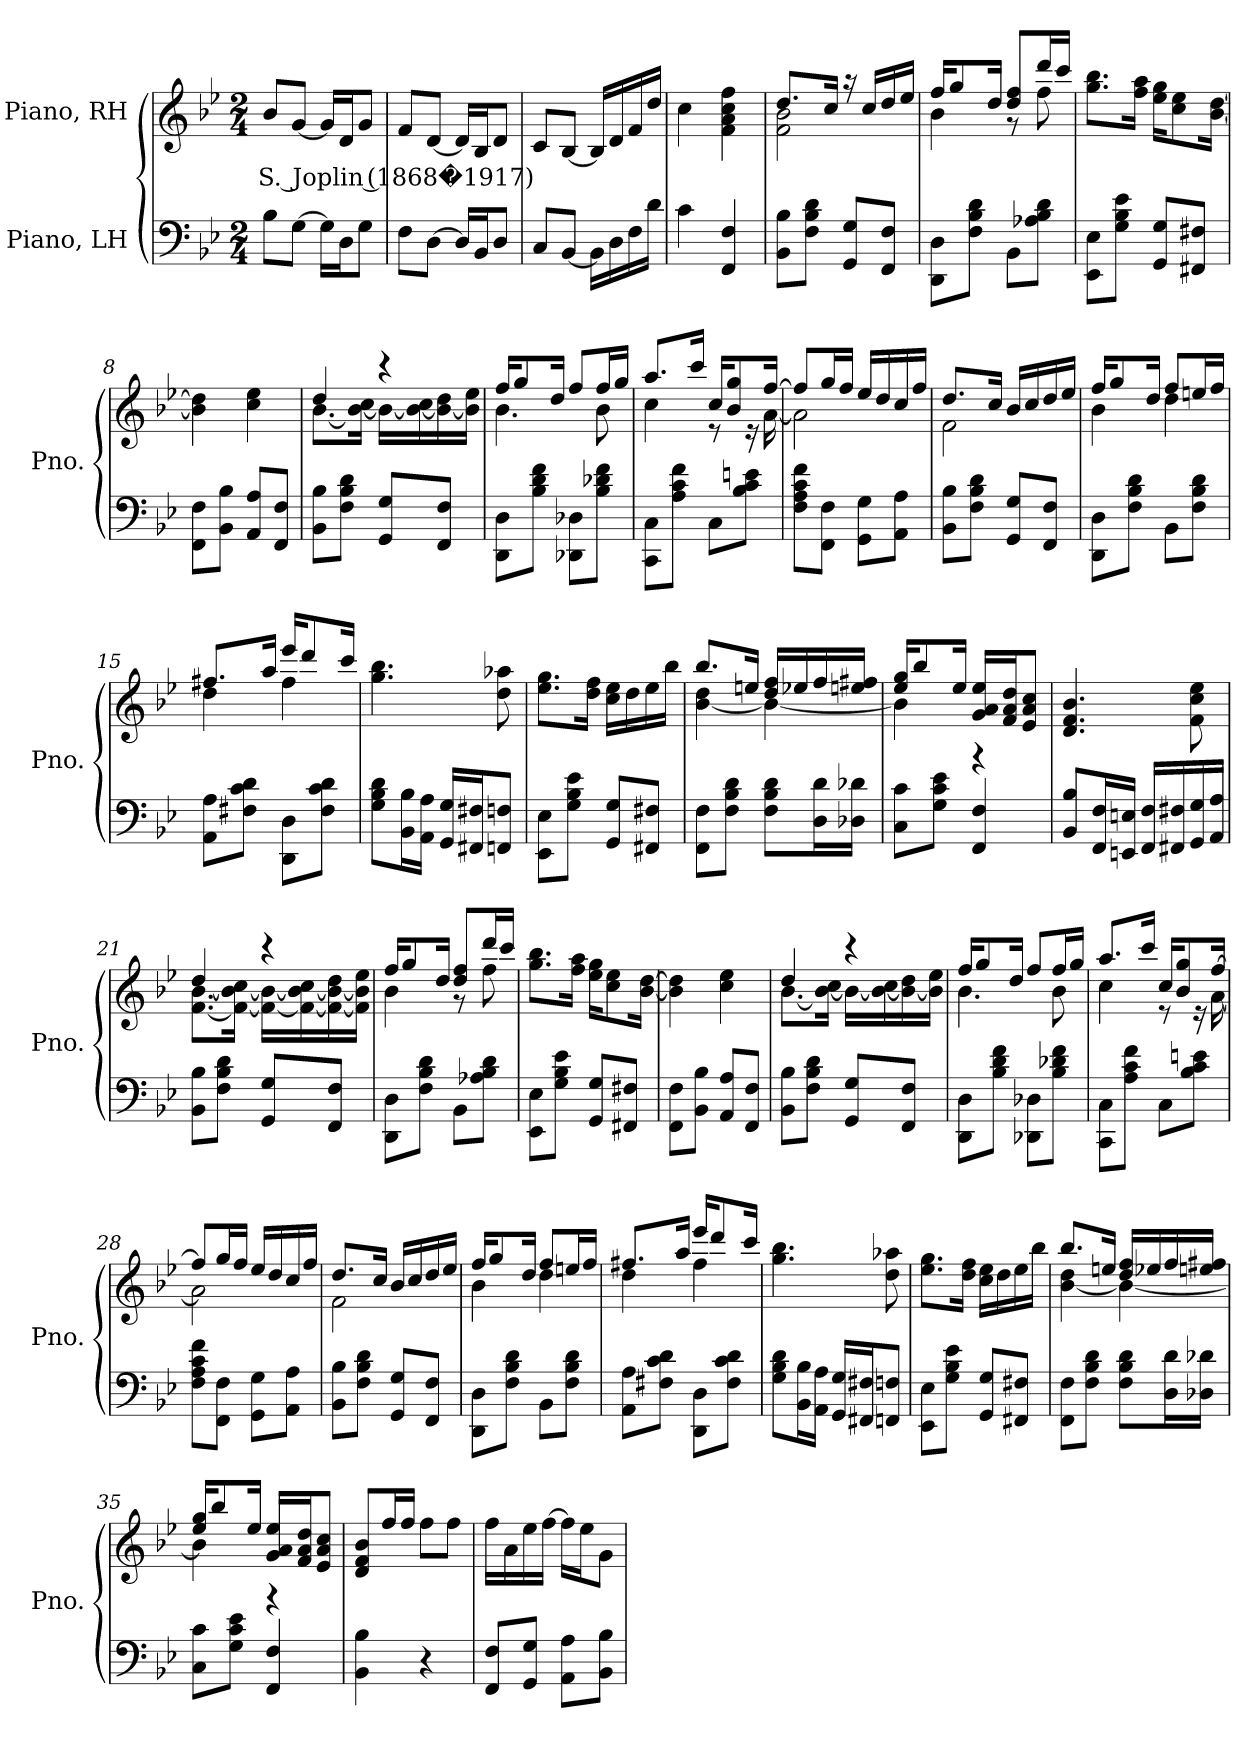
**kern	**kern	**text
*part2	*part1	*part1
*staff2	*staff1	*staff1
*I"Piano, LH	*I"Piano, RH	*
*I'Pno.	*I'Pno.	*
*clefF4	*clefG2	*
*k[b-e-]	*k[b-e-]	*
*M2/4	*M2/4	*
*MM66	*MM66	*
=1	=1	=1
!	!	!LO:LY:b
8B-\L	8b-/L	S. Joplin (1868�1917)
[8G\J	[8g/J	.
16G\LL]	16g/LL]	.
16D\J	16d/J	.
8G\J	8g/J	.
=2	=2	=2
8F\L	8f/L	.
[8D\J	[8d/J	.
16D/LL]	16d/LL]	.
16BB-/J	16B-/J	.
8D/J	8d/J	.
=3	=3	=3
8C/L	8c/L	.
[8BB-/J	[8B-/J	.
16BB-\LL]	16B-/LL]	.
16D\	16d/	.
16F\	16f/	.
16d\JJ	16dd/JJ	.
=4	=4	=4
4c\	4cc\	.
4FF/ 4F/	4f\ 4a\ 4cc\ 4ff\	.
!!LO:LB:g=z
=5	=5	=5
*	*^	*
8BB-\ 8B-\L	8.dd/L	2f\ 2b-\	.
8F\ 8B-\ 8d\J	.	.	.
.	16cc/Jk	.	.
8GG/ 8G/L	16r	.	.
.	16cc/LL	.	.
8FF/ 8F/J	16dd/	.	.
.	16ee-/JJ	.	.
=6	=6	=6	=6
8DD\ 8D\L	16ff/KL	4b-\	.
.	8gg/	.	.
8F\ 8B-\ 8d\J	.	.	.
.	16dd/Jk	.	.
8BB-\L	8dd/ 8ff/L	8r	.
8A-X\ 8B-\ 8d\J	16ddd/L	8ff\	.
.	16ccc/JJ	.	.
*	*v	*v	*
=7	=7	=7
8EE-\ 8E-\L	8.gg\ 8.bb-\L	.
8G\ 8B-\ 8e-\J	.	.
.	16ff\ 16aa\Jk	.
8GG/ 8G/L	16ee-\ 16gg\KL	.
.	8cc\ 8ee-\	.
8FF#X/ 8F#X/J	.	.
.	[16b-\ [16dd\Jk	.
=8	=8	=8
8FF\ 8F\L	4b-\] 4dd\]	.
8BB-\ 8B-\J	.	.
8AA/ 8A/L	4cc\ 4ee-\	.
8FF/ 8F/J	.	.
=9	=9	=9
*	*^	*
8BB-\ 8B-\L	4dd/	[8.b-\L	.
8F\ 8B-\ 8d\J	.	.	.
.	.	16b-\_ 16cc\Jk	.
8GG/ 8G/L	4r	16b-\LL_	.
.	.	16b-\_ 16cc\	.
8FF/ 8F/J	.	16b-\_ 16dd\	.
.	.	16b-\] 16ee-\JJ	.
!!LO:LB:g=z	!!
=10	=10	=10	=10
8DD\ 8D\L	16ff/KL	4.b-\	.
.	8gg/	.	.
8B-\ 8d\ 8f\J	.	.	.
.	16dd/Jk	.	.
8DD-X\ 8D-X\L	8ff/L	.	.
8B-\ 8d-X\ 8f\J	16ff/L	8b-\	.
.	16gg/JJ	.	.
=11	=11	=11	=11
8CC\ 8C\L	8.aa/L	4cc\	.
8A\ 8c\ 8f\J	.	.	.
.	16ccc/Jk	.	.
8C\L	16cc/KL	8r	.
.	8b-/ 8gg/	.	.
8B-\ 8c\ 8en\J	.	16r	.
.	[16ff/Jk	[16a\	.
=12	=12	=12	=12
8F\ 8A\ 8c\ 8f\L	8ff/L]	2a\]	.
8FF\ 8F\J	16gg/L	.	.
.	16ff/JJ	.	.
8GG\ 8G\L	16ee-/LL	.	.
.	16dd/	.	.
8AA\ 8A\J	16cc/	.	.
.	16ff/JJ	.	.
=13	=13	=13	=13
8BB-\ 8B-\L	8.dd/L	2f\	.
8F\ 8B-\ 8d\J	.	.	.
.	16cc/Jk	.	.
8GG/ 8G/L	16b-/LL	.	.
.	16cc/	.	.
8FF/ 8F/J	16dd/	.	.
.	16ee-/JJ	.	.
=14	=14	=14	=14
8DD\ 8D\L	16ff/KL	4b-\	.
.	8gg/	.	.
8F\ 8B-\ 8d\J	.	.	.
.	16dd/Jk	.	.
8BB-\L	8ff/L	4dd\	.
8F\ 8B-\ 8d\J	16een/L	.	.
.	16ff/JJ	.	.
!!LO:LB:g=z	!!
=15	=15	=15	=15
8AA\ 8A\L	8.ff#X/L	4dd\	.
8F#X\ 8c\ 8d\J	.	.	.
.	16aa/Jk	.	.
8DD\ 8D\L	16eee-/KL	4ff#\	.
.	8ddd/	.	.
8F#\ 8c\ 8d\J	.	.	.
.	16ccc/Jk	.	.
*	*v	*v	*
=16	=16	=16
8G\ 8B-\ 8d\L	4.gg\ 4.bb-\	.
16BB-\ 16B-\L	.	.
16AA\ 16A\JJ	.	.
16GG/ 16G/LL	.	.
16FF#X/ 16F#X/J	.	.
8FFn/ 8Fn/J	8dd\ 8aa-X\	.
=17	=17	=17
8EE-\ 8E-\L	8.ee-\ 8.gg\L	.
8G\ 8B-\ 8e-\J	.	.
.	16dd\ 16ff\Jk	.
8GG/ 8G/L	16cc\ 16ee-\LL	.
.	16dd\	.
8FF#X/ 8F#X/J	16ee-\	.
.	16bb-\JJ	.
=18	=18	=18
*	*^	*
8FF\ 8F\L	8.bb-/L	[4b-\ 4dd\	.
8F\ 8B-\ 8d\J	.	.	.
.	16een/Jk	.	.
8F\ 8B-\ 8d\L	16dd/ 16ff/LL	4b-\_	.
.	16ee-X/	.	.
16D\ 16d\L	16ff/	.	.
16D-X\ 16d-X\JJ	16een/ 16ff#X/JJ	.	.
=19	=19	=19	=19
8C\ 8c\L	16ee-/ 16gg/KL	4b-\]	.
.	8bb-/	.	.
8G\ 8c\ 8e-\J	.	.	.
.	16ee-/Jk	.	.
4FF/ 4F/	16g/ 16a/ 16ee-/LL	4r	.
.	16f/ 16a/ 16dd/J	.	.
.	8e-/ 8a/ 8cc/J	.	.
*	*v	*v	*
!!LO:LB:g=z
=20	=20	=20
8BB-/ 8B-/L	4.d/ 4.f/ 4.b-/	.
16FF/ 16F/L	.	.
16EEn/ 16En/JJ	.	.
16FF/ 16F/LL	.	.
16FF#X/ 16F#X/	.	.
16GG/ 16G/	8f\ 8cc\ 8ee-\	.
16AA/ 16A/JJ	.	.
=21	=21	=21
*	*^	*
8BB-\ 8B-\L	4dd/	[8.f\ [8.b-\L	.
8F\ 8B-\ 8d\J	.	.	.
.	.	16f\_ 16b-\_ 16cc\Jk	.
8GG/ 8G/L	4r	16f\_ 16b-\_LL	.
.	.	16f\_ 16b-\_ 16cc\	.
8FF/ 8F/J	.	16f\_ 16b-\_ 16dd\	.
.	.	16f\] 16b-\] 16ee-\JJ	.
=22	=22	=22	=22
8DD\ 8D\L	16ff/KL	4b-\	.
.	8gg/	.	.
8F\ 8B-\ 8d\J	.	.	.
.	16dd/Jk	.	.
8BB-\L	8dd/ 8ff/L	8r	.
8A-X\ 8B-\ 8d\J	16ddd/L	8ff\	.
.	16ccc/JJ	.	.
*	*v	*v	*
=23	=23	=23
8EE-\ 8E-\L	8.gg\ 8.bb-\L	.
8G\ 8B-\ 8e-\J	.	.
.	16ff\ 16aa\Jk	.
8GG/ 8G/L	16ee-\ 16gg\KL	.
.	8cc\ 8ee-\	.
8FF#X/ 8F#X/J	.	.
.	[16b-\ [16dd\Jk	.
=24	=24	=24
8FF\ 8F\L	4b-\] 4dd\]	.
8BB-\ 8B-\J	.	.
8AA/ 8A/L	4cc\ 4ee-\	.
8FF/ 8F/J	.	.
!!LO:LB:g=z
=25	=25	=25
*	*^	*
8BB-\ 8B-\L	4dd/	[8.b-\L	.
8F\ 8B-\ 8d\J	.	.	.
.	.	16b-\_ 16cc\Jk	.
8GG/ 8G/L	4r	16b-\LL_	.
.	.	16b-\_ 16cc\	.
8FF/ 8F/J	.	16b-\_ 16dd\	.
.	.	16b-\] 16ee-\JJ	.
=26	=26	=26	=26
8DD\ 8D\L	16ff/KL	4.b-\	.
.	8gg/	.	.
8B-\ 8d\ 8f\J	.	.	.
.	16dd/Jk	.	.
8DD-X\ 8D-X\L	8ff/L	.	.
8B-\ 8d-X\ 8f\J	16ff/L	8b-\	.
.	16gg/JJ	.	.
=27	=27	=27	=27
8CC\ 8C\L	8.aa/L	4cc\	.
8A\ 8c\ 8f\J	.	.	.
.	16ccc/Jk	.	.
8C\L	16cc/KL	8r	.
.	8b-/ 8gg/	.	.
8B-\ 8c\ 8en\J	.	16r	.
.	[16ff/Jk	[16a\	.
=28	=28	=28	=28
8F\ 8A\ 8c\ 8f\L	8ff/L]	2a\]	.
8FF\ 8F\J	16gg/L	.	.
.	16ff/JJ	.	.
8GG\ 8G\L	16ee-/LL	.	.
.	16dd/	.	.
8AA\ 8A\J	16cc/	.	.
.	16ff/JJ	.	.
=29	=29	=29	=29
8BB-\ 8B-\L	8.dd/L	2f\	.
8F\ 8B-\ 8d\J	.	.	.
.	16cc/Jk	.	.
8GG/ 8G/L	16b-/LL	.	.
.	16cc/	.	.
8FF/ 8F/J	16dd/	.	.
.	16ee-/JJ	.	.
!!LO:PB:g=z	!!
=30	=30	=30	=30
8DD\ 8D\L	16ff/KL	4b-\	.
.	8gg/	.	.
8F\ 8B-\ 8d\J	.	.	.
.	16dd/Jk	.	.
8BB-\L	8ff/L	4dd\	.
8F\ 8B-\ 8d\J	16een/L	.	.
.	16ff/JJ	.	.
=31	=31	=31	=31
8AA\ 8A\L	8.ff#X/L	4dd\	.
8F#X\ 8c\ 8d\J	.	.	.
.	16aa/Jk	.	.
8DD\ 8D\L	16eee-/KL	4ff#\	.
.	8ddd/	.	.
8F#\ 8c\ 8d\J	.	.	.
.	16ccc/Jk	.	.
*	*v	*v	*
=32	=32	=32
8G\ 8B-\ 8d\L	4.gg\ 4.bb-\	.
16BB-\ 16B-\L	.	.
16AA\ 16A\JJ	.	.
16GG/ 16G/LL	.	.
16FF#X/ 16F#X/J	.	.
8FFn/ 8Fn/J	8dd\ 8aa-X\	.
=33	=33	=33
8EE-\ 8E-\L	8.ee-\ 8.gg\L	.
8G\ 8B-\ 8e-\J	.	.
.	16dd\ 16ff\Jk	.
8GG/ 8G/L	16cc\ 16ee-\LL	.
.	16dd\	.
8FF#X/ 8F#X/J	16ee-\	.
.	16bb-\JJ	.
=34	=34	=34
*	*^	*
8FF\ 8F\L	8.bb-/L	[4b-\ 4dd\	.
8F\ 8B-\ 8d\J	.	.	.
.	16een/Jk	.	.
8F\ 8B-\ 8d\L	16dd/ 16ff/LL	4b-\_	.
.	16ee-X/	.	.
16D\ 16d\L	16ff/	.	.
16D-X\ 16d-X\JJ	16een/ 16ff#X/JJ	.	.
!!LO:LB:g=z	!!
=35	=35	=35	=35
8C\ 8c\L	16ee-/ 16gg/KL	4b-\]	.
.	8bb-/	.	.
8G\ 8c\ 8e-\J	.	.	.
.	16ee-/Jk	.	.
4FF/ 4F/	16g/ 16a/ 16ee-/LL	4r	.
.	16f/ 16a/ 16dd/J	.	.
.	8e-/ 8a/ 8cc/J	.	.
*	*v	*v	*
=36	=36	=36
4BB-\ 4B-\	8d/ 8f/ 8b-/L	.
.	16ff/L	.
.	16ff/JJ	.
4r	8ff\L	.
.	8ff\J	.
=37	=37	=37
8FF/ 8F/L	16ff\LL	.
.	16a\	.
8GG/ 8G/J	16ee-\	.
.	[16ff\JJ	.
8AA\ 8A\L	16ff\LL]	.
.	16ee-\J	.
8BB-\ 8B-\J	8g\J	.
=	=	=
*-	*-	*-
